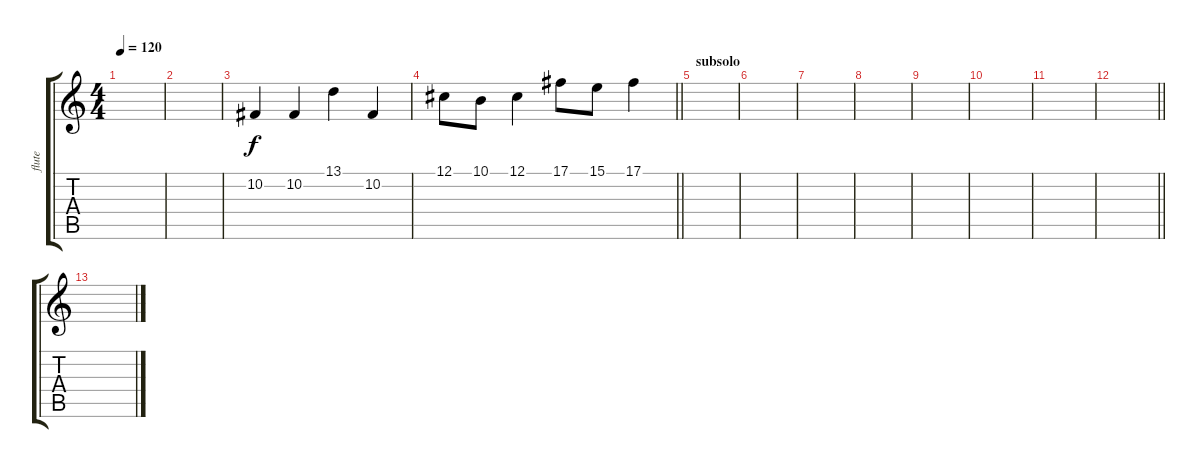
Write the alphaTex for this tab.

\track ("flute" "flute") {instrument flute}
\staff {score tabs}
\tuning (Db4 Ab3 E3 B2 Gb2 B1) {hide}
\ts (4 4)
\tempo 120
\clef g2
\ks c
|
|
10.2.4 10.2.4 13.1.4 10.2.4 |
\barLineRight lightlight
12.1.8 10.1.8 12.1.4 17.1.8 15.1.8 17.1.4 |
\section ("" "subsolo")
|
|
|
|
|
|
|
\barLineRight lightlight
|
\section ("" " ")
